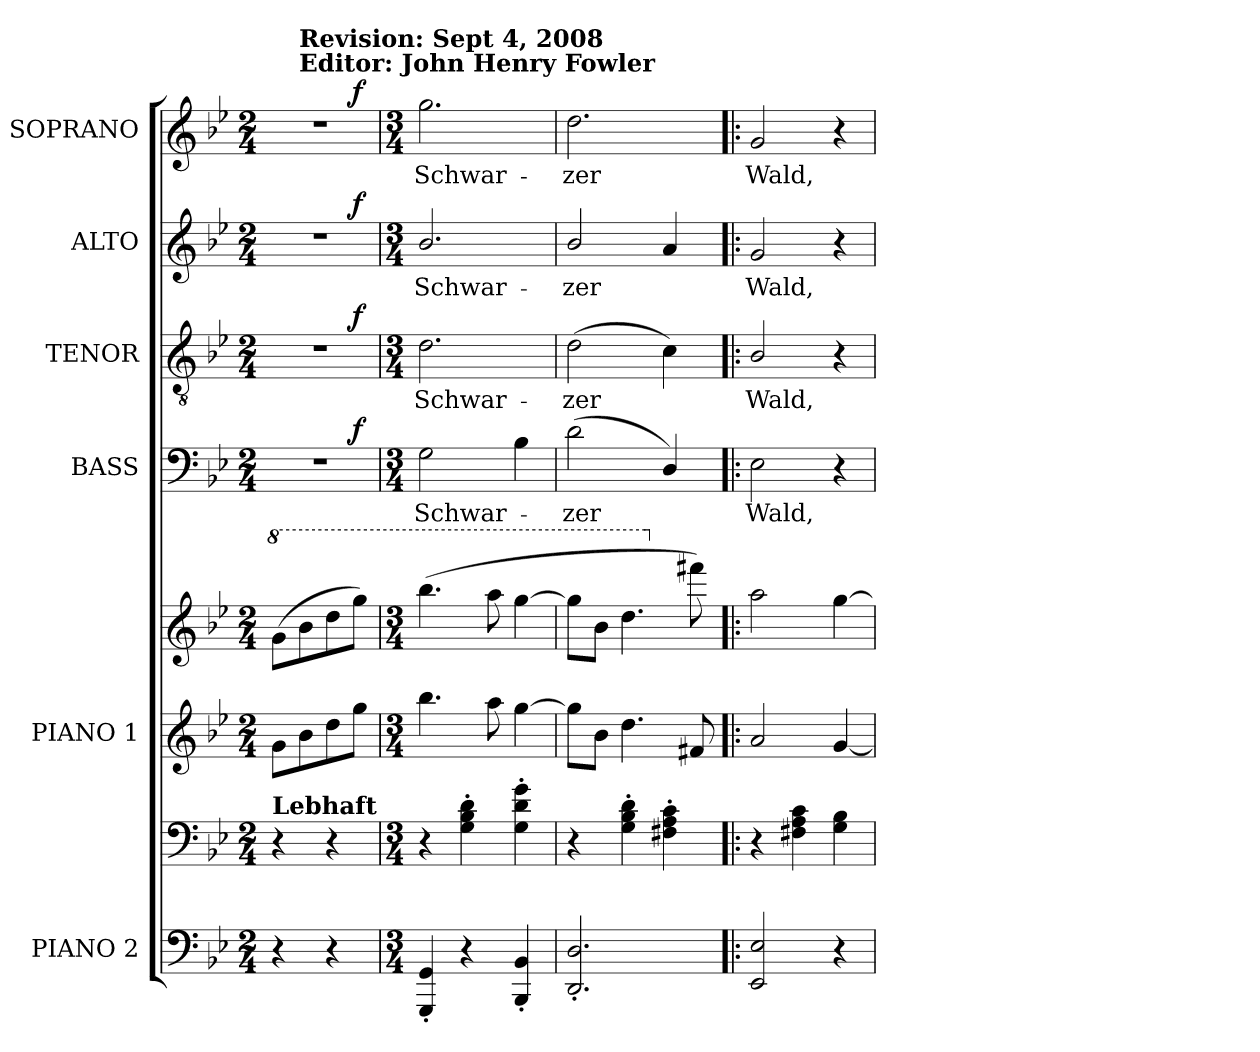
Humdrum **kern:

**kern	**kern	**kern	**kern	**kern	**text	**dynam	**kern	**text	**dynam	**kern	**text	**dynam	**kern	**text	**dynam
*part6	*part6	*part5	*part5	*part4	*part4	*part4	*part3	*part3	*part3	*part2	*part2	*part2	*part1	*part1	*part1
*staff8	*staff7	*staff6	*staff5	*staff4	*staff4	*staff4	*staff3	*staff3	*staff3	*staff2	*staff2	*staff2	*staff1	*staff1	*staff1
*I"PIANO 2	*	*I"PIANO 1	*	*I"BASS	*	*	*I"TENOR	*	*	*I"ALTO	*	*	*I"SOPRANO	*	*
*I'Pno.	*	*I'Pno.	*	*I'B.	*	*	*I'T.	*	*	*I'A.	*	*	*I'S.	*	*
!!LO:PB:g=z
*clefF4	*clefF4	*clefG2	*clefG2	*clefF4	*	*	*clefGv2	*	*	*clefG2	*	*	*clefG2	*	*
*	*	*	*	*	*	*	*ITrd7c12	*	*	*	*	*	*	*	*
*k[b-e-]	*k[b-e-]	*k[b-e-]	*k[b-e-]	*k[b-e-]	*	*	*k[b-e-]	*	*	*k[b-e-]	*	*	*k[b-e-]	*	*
*B-:	*B-:	*B-:	*B-:	*B-:	*	*	*B-:	*	*	*B-:	*	*	*B-:	*	*
*M2/4	*M2/4	*M2/4	*M2/4	*M2/4	*	*	*M2/4	*	*	*M2/4	*	*	*M2/4	*	*
*MM120	*MM120	*MM120	*MM120	*MM120	*	*	*MM120	*	*	*MM120	*	*	*MM120	*	*
*	*	*	*8va	*	*	*	*	*	*	*	*	*	*	*	*
=1	=1	=1	=1	=1	=1	=1	=1	=1	=1	=1	=1	=1	=1	=1	=1
!	!	!	!	!	!	!	!	!	!	!	!	!	!LO:TX:a:t=q	!	!
!	!	!	!	!	!	!	!	!	!	!	!	!	!LO:TX:i:t== 160	!	!
!	!	!	!	!	!	!	!	!	!	!	!	!	!LO:TX:a:B:t=Lebhaft	!	!
!	!LO:TX:a:B:t=Lebhaft	!	!	!	!	!	!	!	!	!	!	!	!	!	!
!	!	!	!	!LO:N:vis=1	!	!	!LO:N:vis=1	!	!	!LO:N:vis=1	!	!	!LO:N:vis=1	!	!
*	*	*	*	*^	*	*	*^	*	*	*^	*	*	*^	*	*
*	*	*	*	*	*	*	*	*	*	*	*	*	*	*	*	*	*^	*	*
4r	4r	8gi\L	(8ggi\L	2r	4.ryy	.	.	2r	4.ryy	.	.	2r	4.ryy	.	.	2r	4.ryy	8ryy	.	.
!	!	!	!	!	!	!	!	!	!	!	!	!	!	!	!	!	!	!LO:TX:a:B:t=Editor&colon; John Henry Fowler	!	!
!	!	!	!	!	!	!	!	!	!	!	!	!	!	!	!	!	!	!LO:TX:a:B:t=Revision&colon;  Sept 4,  2008	!	!
.	.	8b-i\	8bb-i\	.	.	.	.	.	.	.	.	.	.	.	.	.	.	4.ryy	.	.
4r	4r	8ddi\	8dddi\	.	.	.	.	.	.	.	.	.	.	.	.	.	.	.	.	.
.	.	8ggi\J	8gggi\J)	.	8ryy	.	f	.	8ryy	.	f	.	8ryy	.	f	.	8ryy	.	.	f
*	*	*	*	*v	*v	*	*	*	*	*	*	*v	*v	*	*	*v	*v	*v	*	*
*	*	*	*	*	*	*	*v	*v	*	*	*	*	*	*	*	*
=1	=1	=1	=1	=1	=1	=1	=1	=1	=1	=1	=1	=1	=1	=1	=1
*M3/4	*M3/4	*M3/4	*M3/4	*M3/4	*	*	*M3/4	*	*	*M3/4	*	*	*M3/4	*	*
*	*	*	*	*^	*	*	*^	*	*	*^	*	*	*^	*	*
*	*	*	*	*	*	*	*	*	*	*	*	*	*	*	*	*	*^	*	*
!	!	!	!	!	!	!LO:LY:b:color=#000000	!	!	!	!	!	!	!	!	!	!	!	!	!	!
*	*	*	*	*v	*v	*	*	*	*	*	*	*v	*v	*	*	*v	*v	*v	*	*
*	*	*	*	*	*	*	*v	*v	*	*	*	*	*	*	*	*
*	*	*	*	*^	*	*	*^	*	*	*^	*	*	*^	*	*
*	*	*	*	*	*	*	*	*	*	*	*	*	*	*	*	*	*^	*	*
!	!	!	!	!	!	!	!	!	!	!LO:LY:b:color=#000000	!	!	!	!	!	!	!	!	!	!
*	*	*	*	*v	*v	*	*	*	*	*	*	*v	*v	*	*	*v	*v	*v	*	*
*	*	*	*	*	*	*	*v	*v	*	*	*	*	*	*	*	*
*	*	*	*	*^	*	*	*^	*	*	*^	*	*	*^	*	*
*	*	*	*	*	*	*	*	*	*	*	*	*	*	*	*	*	*^	*	*
!	!	!	!	!	!	!	!	!	!	!	!	!	!	!LO:LY:b:color=#000000	!	!	!	!	!	!
*	*	*	*	*v	*v	*	*	*	*	*	*	*v	*v	*	*	*v	*v	*v	*	*
*	*	*	*	*	*	*	*v	*v	*	*	*	*	*	*	*	*
*	*	*	*	*^	*	*	*^	*	*	*^	*	*	*^	*	*
*	*	*	*	*	*	*	*	*	*	*	*	*	*	*	*	*	*^	*	*
!	!	!	!	!	!	!	!	!	!	!	!	!	!	!	!	!	!	!	!LO:LY:b:color=#000000	!
*	*	*	*	*v	*v	*	*	*	*	*	*	*v	*v	*	*	*v	*v	*v	*	*
*	*	*	*	*	*	*	*v	*v	*	*	*	*	*	*	*	*
4GGGi/' 4GGi'	4r	4.bb-i\	(4.bbb-i\	2Gi\	Schwar-	.	2.Di\	Schwar-	.	2.b-i/	Schwar-	.	2.ggi\	Schwar-	.
4r	4Gi\' 4B-i' 4di'	.	.	.	.	.	.	.	.	.	.	.	.	.	.
.	.	8aai\	8aaai\	.	.	.	.	.	.	.	.	.	.	.	.
4BBB-i/' 4BB-i'	4Gi\' 4di' 4gi'	[4ggi\	[4gggi\	4B-i\	.	.	.	.	.	.	.	.	.	.	.
=2	=2	=2	=2	=2	=2	=2	=2	=2	=2	=2	=2	=2	=2	=2	=2
!	!	!	!	!	!LO:LY:b:color=#000000	!	!	!	!	!	!	!	!	!	!
!	!	!	!	!	!	!	!	!LO:LY:b:color=#000000	!	!	!	!	!	!	!
!	!	!	!	!	!	!	!	!	!	!	!LO:LY:b:color=#000000	!	!	!	!
!	!	!	!	!	!	!	!	!	!	!	!	!	!	!LO:LY:b:color=#000000	!
2.DDi/' 2.Di'	4r	8ggi\L]	8gggi\L]	(2di\	-zer	.	(2Di\	-zer	.	2b-i/	-zer	.	2.ddi\	-zer	.
.	.	8b-i\J	8bb-i\J	.	.	.	.	.	.	.	.	.	.	.	.
.	4Gi\' 4B-i' 4di'	4.ddi\	4.dddi\	.	.	.	.	.	.	.	.	.	.	.	.
.	4F#Xi\' 4Ai' 4ci'	.	.	4Di/)	.	.	4Ci\)	.	.	4ai/	.	.	.	.	.
*	*	*	*X8va	*	*	*	*	*	*	*	*	*	*	*	*
.	.	8f#Xi/	8fff#Xi\)	.	.	.	.	.	.	.	.	.	.	.	.
=3!|:	=3!|:	=3!|:	=3!|:	=3!|:	=3!|:	=3!|:	=3!|:	=3!|:	=3!|:	=3!|:	=3!|:	=3!|:	=3!|:	=3!|:	=3!|:
!	!	!	!	!	!LO:LY:b:color=#000000	!	!	!	!	!	!	!	!	!	!
!	!	!	!	!	!	!	!	!LO:LY:b:color=#000000	!	!	!	!	!	!	!
!	!	!	!	!	!	!	!	!	!	!	!LO:LY:b:color=#000000	!	!	!	!
!	!	!	!	!	!	!	!	!	!	!	!	!	!	!LO:LY:b:color=#000000	!
2EE-i/ 2E-i	4r	2ai/	2aai\	2E-i\	Wald,	.	2BB-i/	Wald,	.	2gi/	Wald,	.	2gi/	Wald,	.
.	4F#Xi\ 4Ai 4ci	.	.	.	.	.	.	.	.	.	.	.	.	.	.
4r	4Gi\ 4B-i	[4gi/	[4ggi\	4r	.	.	4r	.	.	4r	.	.	4r	.	.
=	=	=	=	=	=	=	=	=	=	=	=	=	=	=	=
*-	*-	*-	*-	*-	*-	*-	*-	*-	*-	*-	*-	*-	*-	*-	*-
